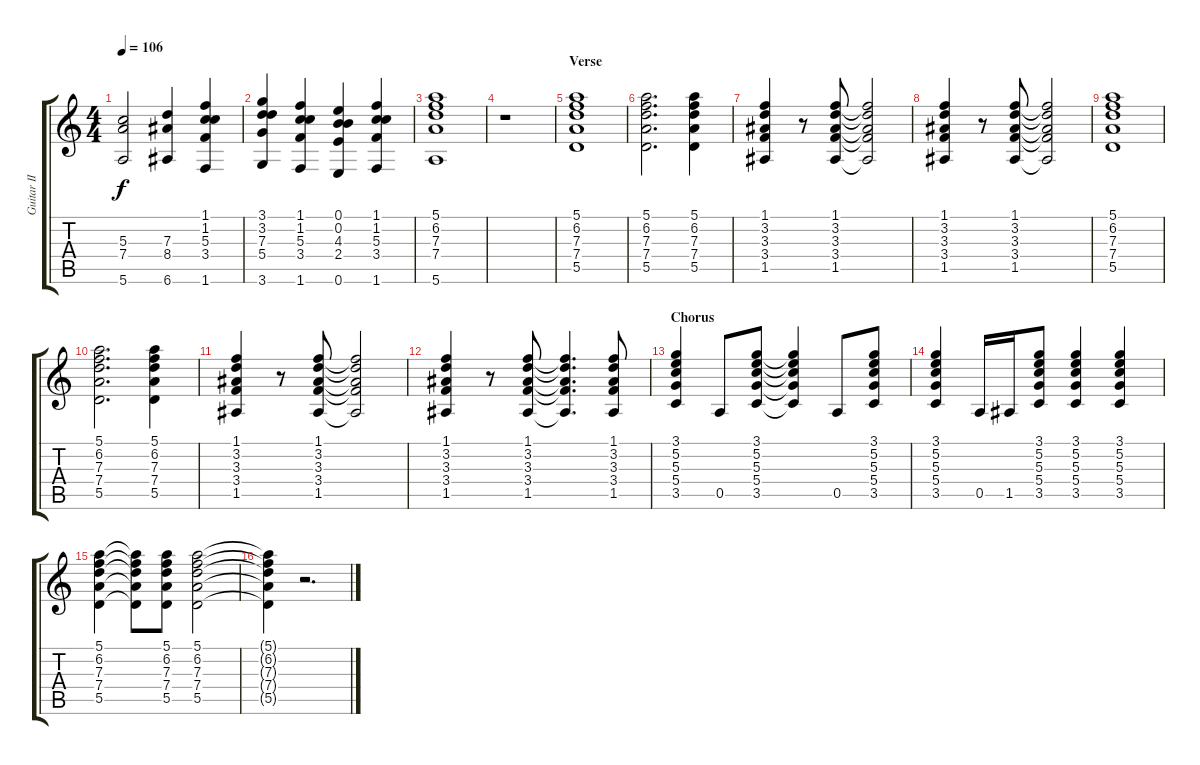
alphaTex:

\track ("Guitar II" "Guitar II") {instrument distortionguitar}
\staff {score tabs}
\tuning (E4 B3 G3 D3 A2 E2) {hide}
\ts (4 4)
\tempo 106
\clef g2
\ks c
(5.3 7.4 5.6).2{dy f} (7.3 8.4 6.6).4 (1.1 1.2 5.3 3.4 1.6).4 |
(3.1 3.2 7.3 5.4 3.6).4 (1.1 1.2 5.3 3.4 1.6).4 (0.1 0.2 4.3 2.4 0.6).4 (1.1 1.2 5.3 3.4 1.6).4 |
(5.1 6.2 7.3 7.4 5.6).1 |
r.1 |
\section ("" "Verse")
(5.1 6.2 7.3 7.4 5.5).1 |
(5.1 6.2 7.3 7.4 5.5).2{d} (5.1 6.2 7.3 7.4 5.5).4 |
(1.1 3.2 3.3 3.4 1.5).4 r.8 (1.1 3.2 3.3 3.4 1.5).8 (1.1{t} 3.2{t} 3.3{t} 3.4{t} 1.5{t}).2 |
(1.1 3.2 3.3 3.4 1.5).4 r.8 (1.1 3.2 3.3 3.4 1.5).8 (1.1{t} 3.2{t} 3.3{t} 3.4{t} 1.5{t}).2 |
(5.1 6.2 7.3 7.4 5.5).1 |
(5.1 6.2 7.3 7.4 5.5).2{d} (5.1 6.2 7.3 7.4 5.5).4 |
(1.1 3.2 3.3 3.4 1.5).4 r.8 (1.1 3.2 3.3 3.4 1.5).8 (1.1{t} 3.2{t} 3.3{t} 3.4{t} 1.5{t}).2 |
(1.1 3.2 3.3 3.4 1.5).4 r.8 (1.1 3.2 3.3 3.4 1.5).8 (1.1{t} 3.2{t} 3.3{t} 3.4{t} 1.5{t}).4{d} (1.1 3.2 3.3 3.4 1.5).8 |
\section ("" "Chorus")
(3.1 5.2 5.3 5.4 3.5).4 0.5.8 (3.1 5.2 5.3 5.4 3.5).8 (3.1{t} 5.2{t} 5.3{t} 5.4{t} 3.5{t}).4 0.5.8 (3.1 5.2 5.3 5.4 3.5).8 |
(3.1 5.2 5.3 5.4 3.5).4 0.5.16 1.5.16 (3.1 5.2 5.3 5.4 3.5).8 (3.1 5.2 5.3 5.4 3.5).4 (3.1 5.2 5.3 5.4 3.5).4 |
(5.1 6.2 7.3 7.4 5.5).4 (5.1{t} 6.2{t} 7.3{t} 7.4{t} 5.5{t}).8 (5.1 6.2 7.3 7.4 5.5).8 (5.1 6.2 7.3 7.4 5.5).2 |
(5.1{t} 6.2{t} 7.3{t} 7.4{t} 5.5{t}).4 r.2{d}
